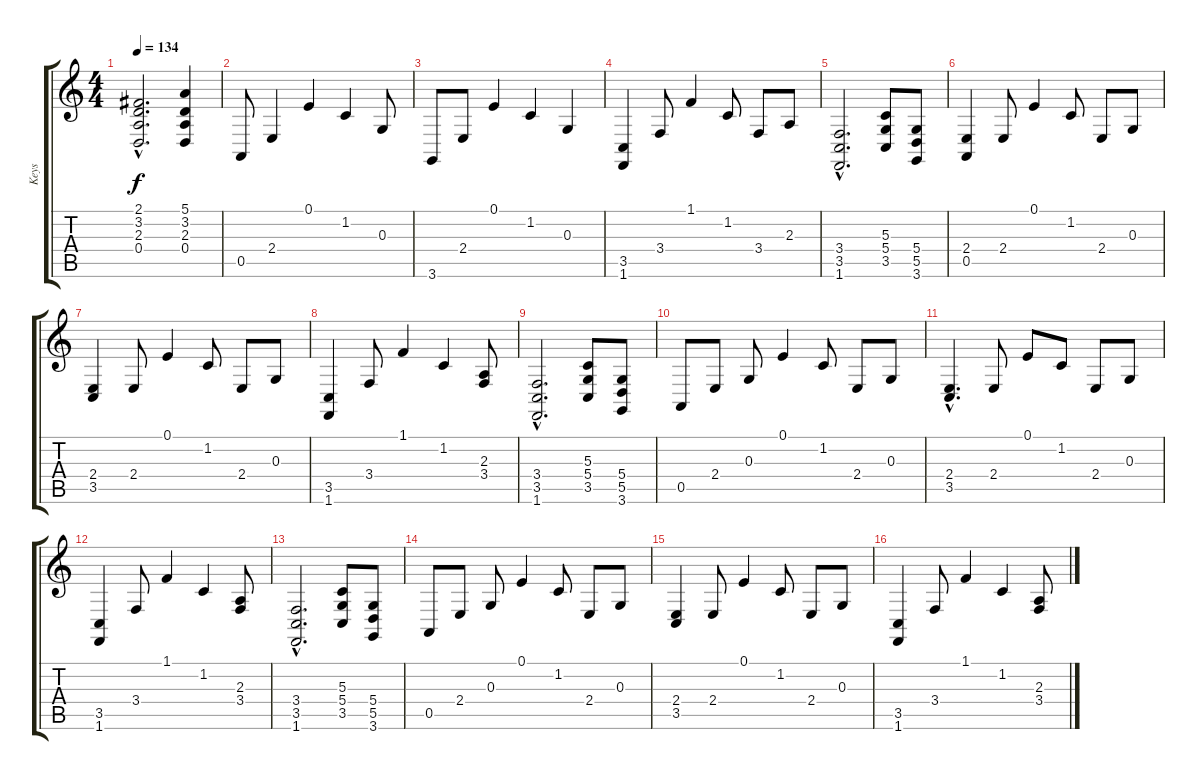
\track ("Keys" "Keys") {instrument pad5bowed}
\staff {score tabs}
\tuning (E4 B3 G3 D3 A2 E2) {hide}
\ts (4 4)
\tempo 134
\clef g2
\ks c
(2.1{hac} 3.2{hac} 2.3{hac} 0.4{hac}).2{d dy f} (5.1 3.2 2.3 0.4).4 |
0.5.8 2.4.4 0.1.4 1.2.4 0.3.8 |
3.6.8 2.4.8 0.1.4 1.2.4 0.3.4 |
(3.5 1.6).4 3.4.8 1.1.4 1.2.8 3.4.8 2.3.8 |
(3.4{hac} 3.5{hac} 1.6{hac}).2{d} (5.3 5.4 3.5).8 (5.4 5.5 3.6).8 |
(2.4 0.5).4 2.4.8 0.1.4 1.2.8 2.4.8 0.3.8 |
(2.4 3.5).4 2.4.8 0.1.4 1.2.8 2.4.8 0.3.8 |
(3.5 1.6).4 3.4.8 1.1.4 1.2.4 (2.3 3.4).8 |
(3.4{hac} 3.5{hac} 1.6{hac}).2{d} (5.3 5.4 3.5).8 (5.4 5.5 3.6).8 |
0.5.8 2.4.8 0.3.8 0.1.4 1.2.8 2.4.8 0.3.8 |
(2.4{hac} 3.5{hac}).4{d} 2.4.8 0.1.8 1.2.8 2.4.8 0.3.8 |
(3.5 1.6).4{volume 14} 3.4.8 1.1.4 1.2.4 (2.3 3.4).8 |
(3.4{hac} 3.5{hac} 1.6{hac}).2{d} (5.3 5.4 3.5).8 (5.4 5.5 3.6).8 |
0.5.8 2.4.8 0.3.8 0.1.4 1.2.8 2.4.8 0.3.8 |
(2.4 3.5).4 2.4.8 0.1.4 1.2.8 2.4.8 0.3.8 |
(3.5 1.6).4 3.4.8 1.1.4 1.2.4 (2.3 3.4).8
